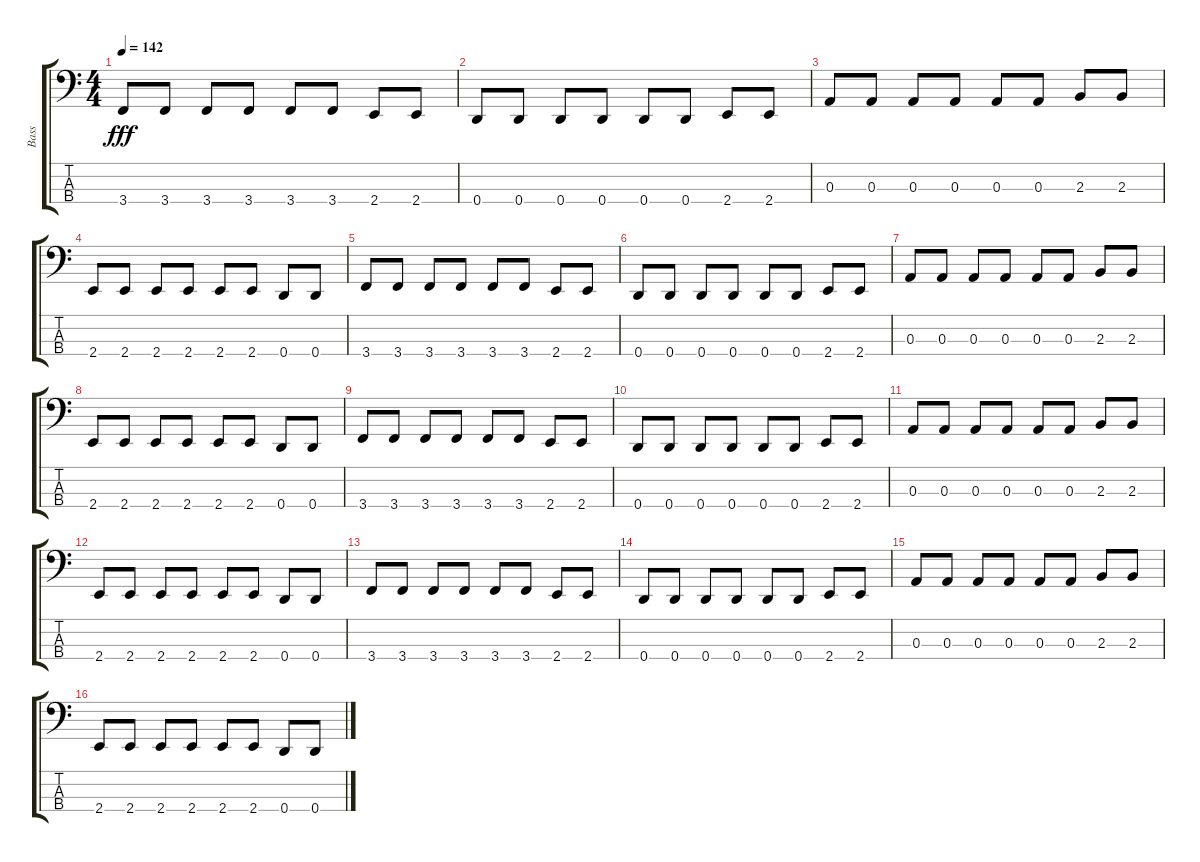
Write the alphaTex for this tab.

\track ("Bass" "Bass") {instrument electricbasspick}
\staff {score tabs}
\tuning (G2 D2 A1 D1) {hide}
\ts (4 4)
\tempo 142
\clef f4
\ks c
3.4.8{dy fff} 3.4.8 3.4.8 3.4.8 3.4.8 3.4.8 2.4.8 2.4.8 |
0.4.8 0.4.8 0.4.8 0.4.8 0.4.8 0.4.8 2.4.8 2.4.8 |
0.3.8 0.3.8 0.3.8 0.3.8 0.3.8 0.3.8 2.3.8 2.3.8 |
2.4.8 2.4.8 2.4.8 2.4.8 2.4.8 2.4.8 0.4.8 0.4.8 |
3.4.8 3.4.8 3.4.8 3.4.8 3.4.8 3.4.8 2.4.8 2.4.8 |
0.4.8 0.4.8 0.4.8 0.4.8 0.4.8 0.4.8 2.4.8 2.4.8 |
0.3.8 0.3.8 0.3.8 0.3.8 0.3.8 0.3.8 2.3.8 2.3.8 |
2.4.8 2.4.8 2.4.8 2.4.8 2.4.8 2.4.8 0.4.8 0.4.8 |
3.4.8 3.4.8 3.4.8 3.4.8 3.4.8 3.4.8 2.4.8 2.4.8 |
0.4.8 0.4.8 0.4.8 0.4.8 0.4.8 0.4.8 2.4.8 2.4.8 |
0.3.8 0.3.8 0.3.8 0.3.8 0.3.8 0.3.8 2.3.8 2.3.8 |
2.4.8 2.4.8 2.4.8 2.4.8 2.4.8 2.4.8 0.4.8 0.4.8 |
3.4.8 3.4.8 3.4.8 3.4.8 3.4.8 3.4.8 2.4.8 2.4.8 |
0.4.8 0.4.8 0.4.8 0.4.8 0.4.8 0.4.8 2.4.8 2.4.8 |
0.3.8 0.3.8 0.3.8 0.3.8 0.3.8 0.3.8 2.3.8 2.3.8 |
2.4.8 2.4.8 2.4.8 2.4.8 2.4.8 2.4.8 0.4.8 0.4.8
